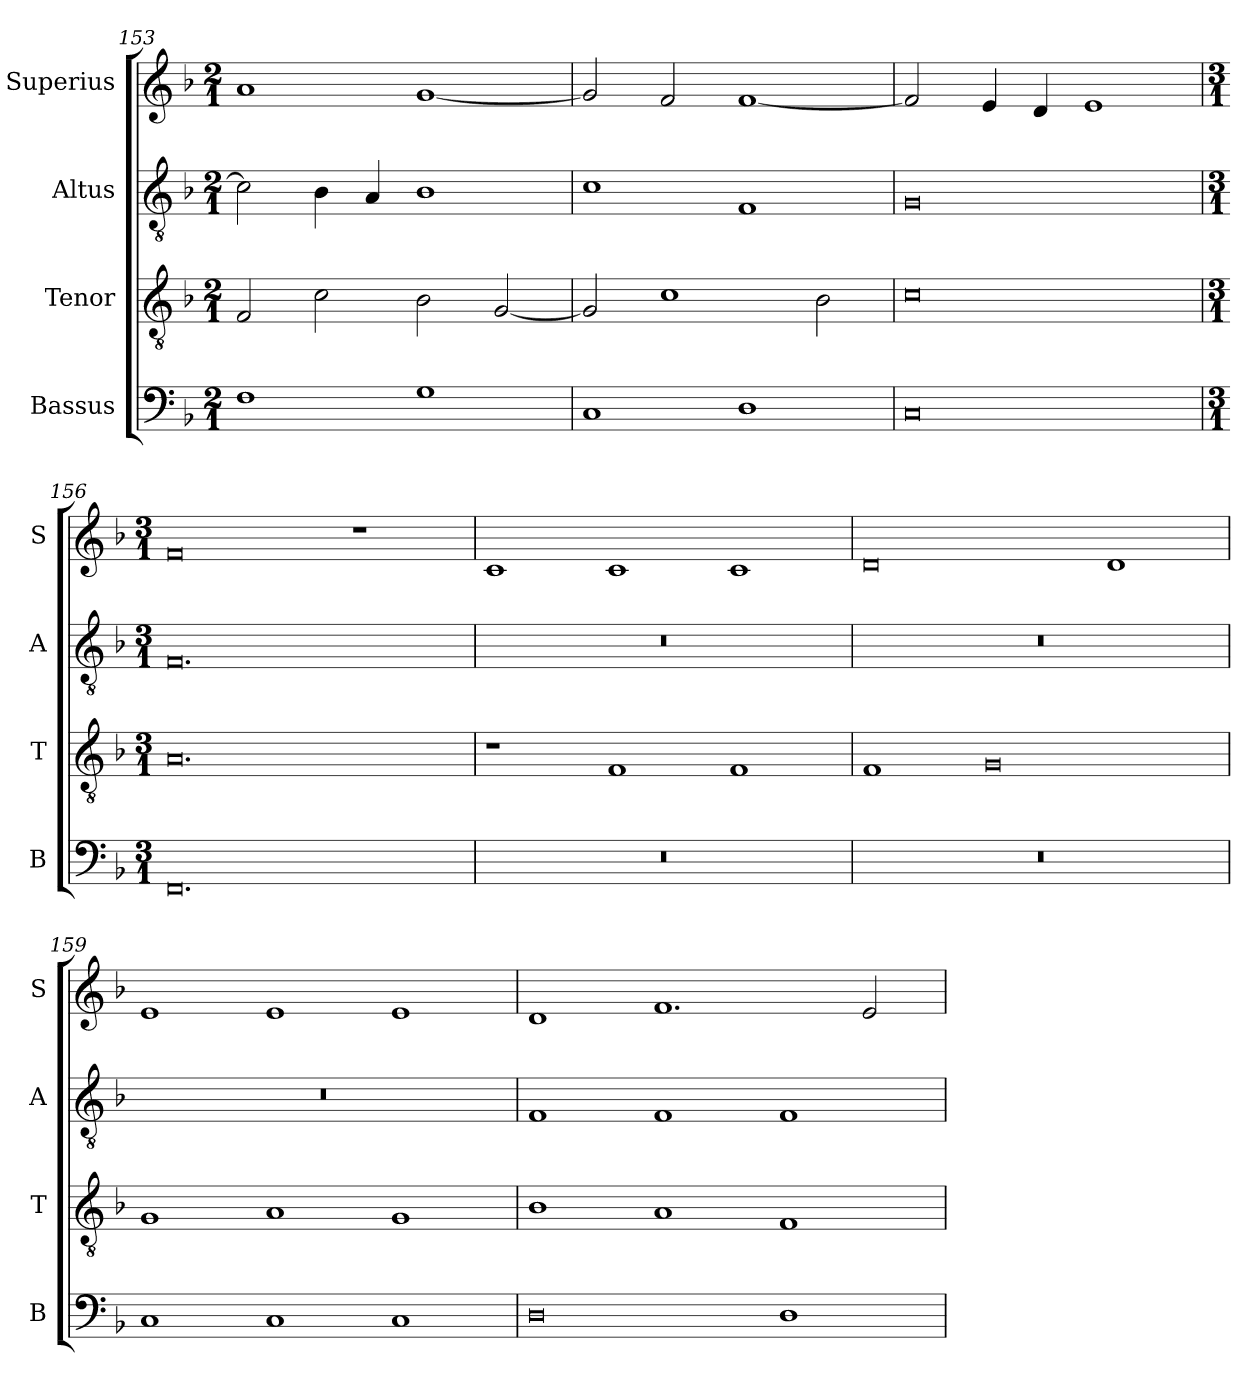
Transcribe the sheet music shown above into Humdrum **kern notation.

**kern	**kern	**kern	**kern
*part4	*part3	*part2	*part1
*staff4	*staff3	*staff2	*staff1
*I"Bassus	*I"Tenor	*I"Altus	*I"Superius
*I'B	*I'T	*I'A	*I'S
*clefF4	*clefGv2	*clefGv2	*clefG2
*k[b-]	*k[b-]	*k[b-]	*k[b-]
*M2/1	*M2/1	*M2/1	*M2/1
=153	=153	=153	=153
1F	2F/	2c\]	1a
.	2c\	4B-\	.
.	.	4A/	.
1G	2B-\	1B-	[1g
.	[2G/	.	.
=154	=154	=154	=154
1C	2G/]	1c	2g/]
.	1c	.	2f/
1D	.	1F	[1f
.	2B-\	.	.
=155	=155	=155	=155
0C	0c	0G	2f/]
.	.	.	4e/
.	.	.	4d/
.	.	.	1e
=156	=156	=156	=156
*M3/1	*M3/1	*M3/1	*M3/1
0.FF	0.A	0.F	0f
.	.	.	1r
=157	=157	=157	=157
0.r	1r	0.r	1c
.	1F	.	1c
.	1F	.	1c
=158	=158	=158	=158
0.r	1F	0.r	0d
.	0G	.	.
.	.	.	1d
=159	=159	=159	=159
1C	1G	0.r	1e
1C	1A	.	1e
1C	1G	.	1e
=160	=160	=160	=160
0D	1B-	1F	1d
.	1A	1F	1.f
1D	1F	1F	.
.	.	.	2e/
=	=	=	=
*-	*-	*-	*-
